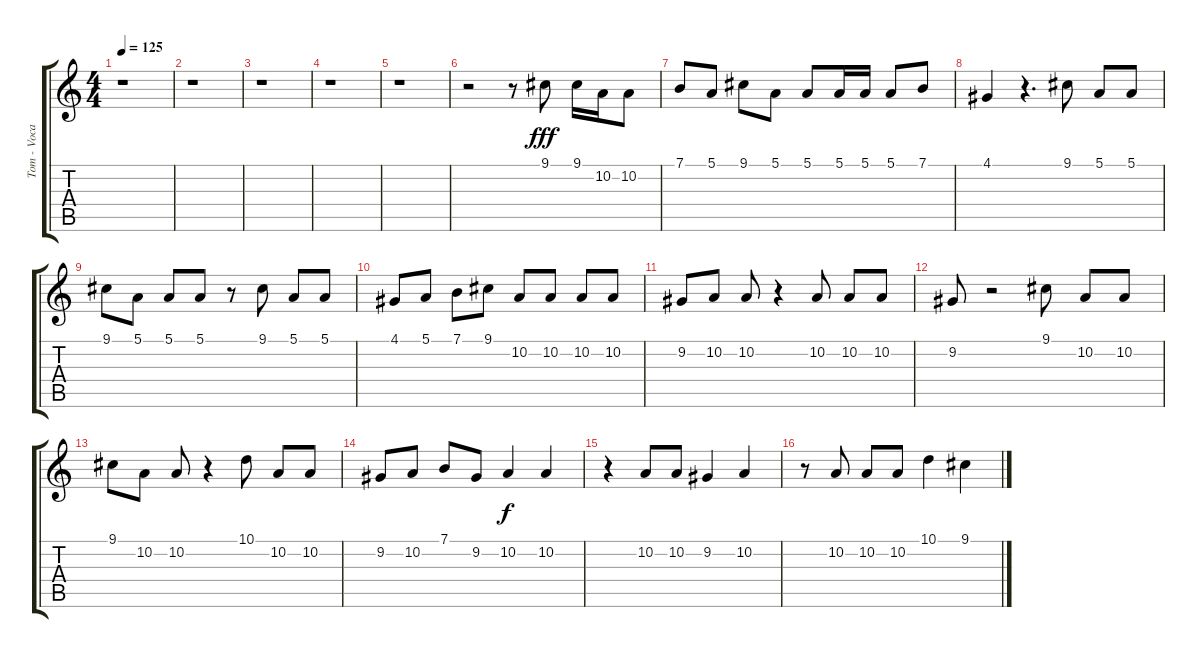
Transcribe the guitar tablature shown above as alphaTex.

\track ("Tom - Vocals" "Tom - Voca") {instrument drawbarorgan}
\staff {score tabs}
\tuning (E4 B3 G3 D3 A2 E2) {hide}
\ts (4 4)
\tempo 125
\clef g2
\ks c
r.1{dy fff instrument drawbarorgan} |
r.1 |
r.1 |
r.1 |
r.1 |
r.2 r.8 9.1.8 9.1.16 10.2.16 10.2.8 |
7.1.8 5.1.8 9.1.8 5.1.8 5.1.8 5.1.16 5.1.16 5.1.8 7.1.8 |
4.1.4 r.4{d} 9.1.8 5.1.8 5.1.8 |
9.1.8 5.1.8 5.1.8 5.1.8 r.8 9.1.8 5.1.8 5.1.8 |
4.1.8 5.1.8 7.1.8 9.1.8 10.2.8 10.2.8 10.2.8 10.2.8 |
9.2.8 10.2.8 10.2.8 r.4 10.2.8 10.2.8 10.2.8 |
9.2.8 r.2 9.1.8 10.2.8 10.2.8 |
9.1.8 10.2.8 10.2.8 r.4 10.1.8 10.2.8 10.2.8 |
9.2.8 10.2.8 7.1.8 9.2.8 10.2.4{dy f} 10.2.4 |
r.4 10.2.8 10.2.8 9.2.4 10.2.4 |
r.8 10.2.8 10.2.8 10.2.8 10.1.4 9.1.4
